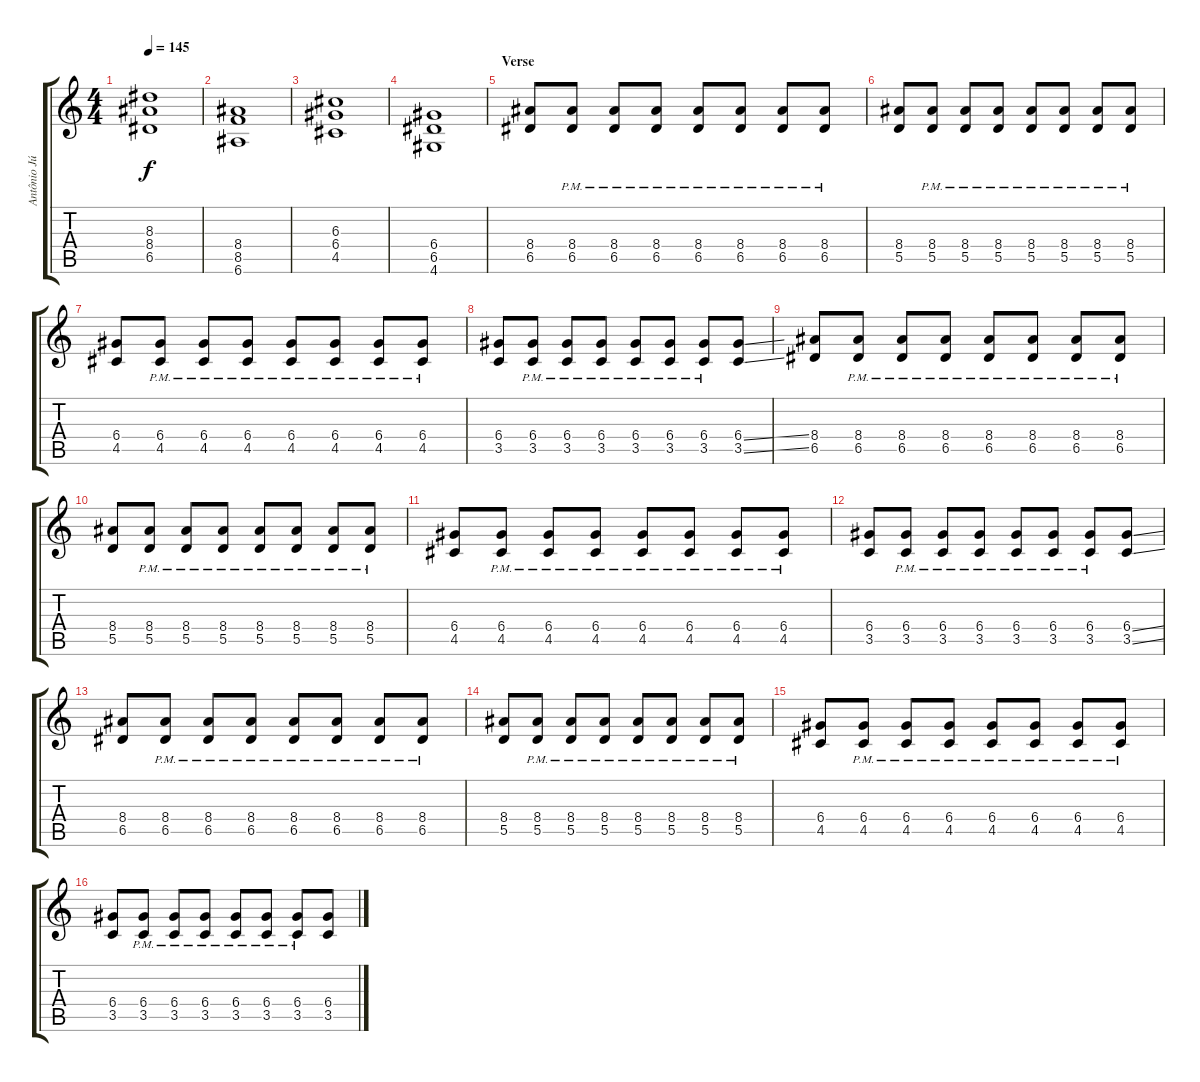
\track ("Antônio Júlio Nastácia" "Antônio Jú") {instrument electricguitarmuted}
\staff {score tabs}
\tuning (E4 B3 G3 D3 A2 E2) {hide}
\ts (4 4)
\tempo 145
\clef g2
\ks c
(8.3 8.4 6.5).1{dy f} |
(8.4 8.5 6.6).1 |
(6.3 6.4 4.5).1 |
(6.4 6.5 4.6).1 |
\section ("" "Verse")
(8.4 6.5).8{instrument electricguitarmuted} (8.4{pm} 6.5{pm}).8 (8.4{pm} 6.5{pm}).8 (8.4 6.5{pm}).8 (8.4{pm} 6.5{pm}).8 (8.4{pm} 6.5{pm}).8 (8.4 6.5{pm}).8 (8.4{pm} 6.5{pm}).8 |
(8.4 5.5).8 (8.4{pm} 5.5{pm}).8 (8.4{pm} 5.5{pm}).8 (8.4 5.5{pm}).8 (8.4{pm} 5.5{pm}).8 (8.4{pm} 5.5{pm}).8 (8.4 5.5{pm}).8 (8.4{pm} 5.5{pm}).8 |
(6.4 4.5).8 (6.4{pm} 4.5{pm}).8 (6.4{pm} 4.5{pm}).8 (6.4 4.5{pm}).8 (6.4{pm} 4.5{pm}).8 (6.4{pm} 4.5{pm}).8 (6.4 4.5{pm}).8 (6.4{pm} 4.5{pm}).8 |
(6.4 3.5).8 (6.4{pm} 3.5{pm}).8 (6.4{pm} 3.5{pm}).8 (6.4 3.5{pm}).8 (6.4{pm} 3.5{pm}).8 (6.4{pm} 3.5{pm}).8 (6.4 3.5{pm}).8 (6.4{ss} 3.5{ss}).8 |
(8.4 6.5).8 (8.4{pm} 6.5{pm}).8 (8.4{pm} 6.5{pm}).8 (8.4 6.5{pm}).8 (8.4{pm} 6.5{pm}).8 (8.4{pm} 6.5{pm}).8 (8.4 6.5{pm}).8 (8.4{pm} 6.5{pm}).8 |
(8.4 5.5).8 (8.4{pm} 5.5{pm}).8 (8.4{pm} 5.5{pm}).8 (8.4 5.5{pm}).8 (8.4{pm} 5.5{pm}).8 (8.4{pm} 5.5{pm}).8 (8.4 5.5{pm}).8 (8.4{pm} 5.5{pm}).8 |
(6.4 4.5).8 (6.4{pm} 4.5{pm}).8 (6.4{pm} 4.5{pm}).8 (6.4 4.5{pm}).8 (6.4{pm} 4.5{pm}).8 (6.4{pm} 4.5{pm}).8 (6.4 4.5{pm}).8 (6.4{pm} 4.5{pm}).8 |
(6.4 3.5).8 (6.4{pm} 3.5{pm}).8 (6.4{pm} 3.5{pm}).8 (6.4 3.5{pm}).8 (6.4{pm} 3.5{pm}).8 (6.4{pm} 3.5{pm}).8 (6.4 3.5{pm}).8 (6.4{ss} 3.5{ss}).8 |
(8.4 6.5).8 (8.4{pm} 6.5{pm}).8 (8.4{pm} 6.5{pm}).8 (8.4 6.5{pm}).8 (8.4{pm} 6.5{pm}).8 (8.4{pm} 6.5{pm}).8 (8.4 6.5{pm}).8 (8.4{pm} 6.5{pm}).8 |
(8.4 5.5).8 (8.4{pm} 5.5{pm}).8 (8.4{pm} 5.5{pm}).8 (8.4 5.5{pm}).8 (8.4{pm} 5.5{pm}).8 (8.4{pm} 5.5{pm}).8 (8.4 5.5{pm}).8 (8.4{pm} 5.5{pm}).8 |
(6.4 4.5).8 (6.4{pm} 4.5{pm}).8 (6.4{pm} 4.5{pm}).8 (6.4 4.5{pm}).8 (6.4{pm} 4.5{pm}).8 (6.4{pm} 4.5{pm}).8 (6.4 4.5{pm}).8 (6.4{pm} 4.5{pm}).8 |
(6.4 3.5).8 (6.4{pm} 3.5{pm}).8 (6.4{pm} 3.5{pm}).8 (6.4 3.5{pm}).8 (6.4{pm} 3.5{pm}).8 (6.4{pm} 3.5{pm}).8 (6.4 3.5{pm}).8 (6.4{ss} 3.5{ss}).8
